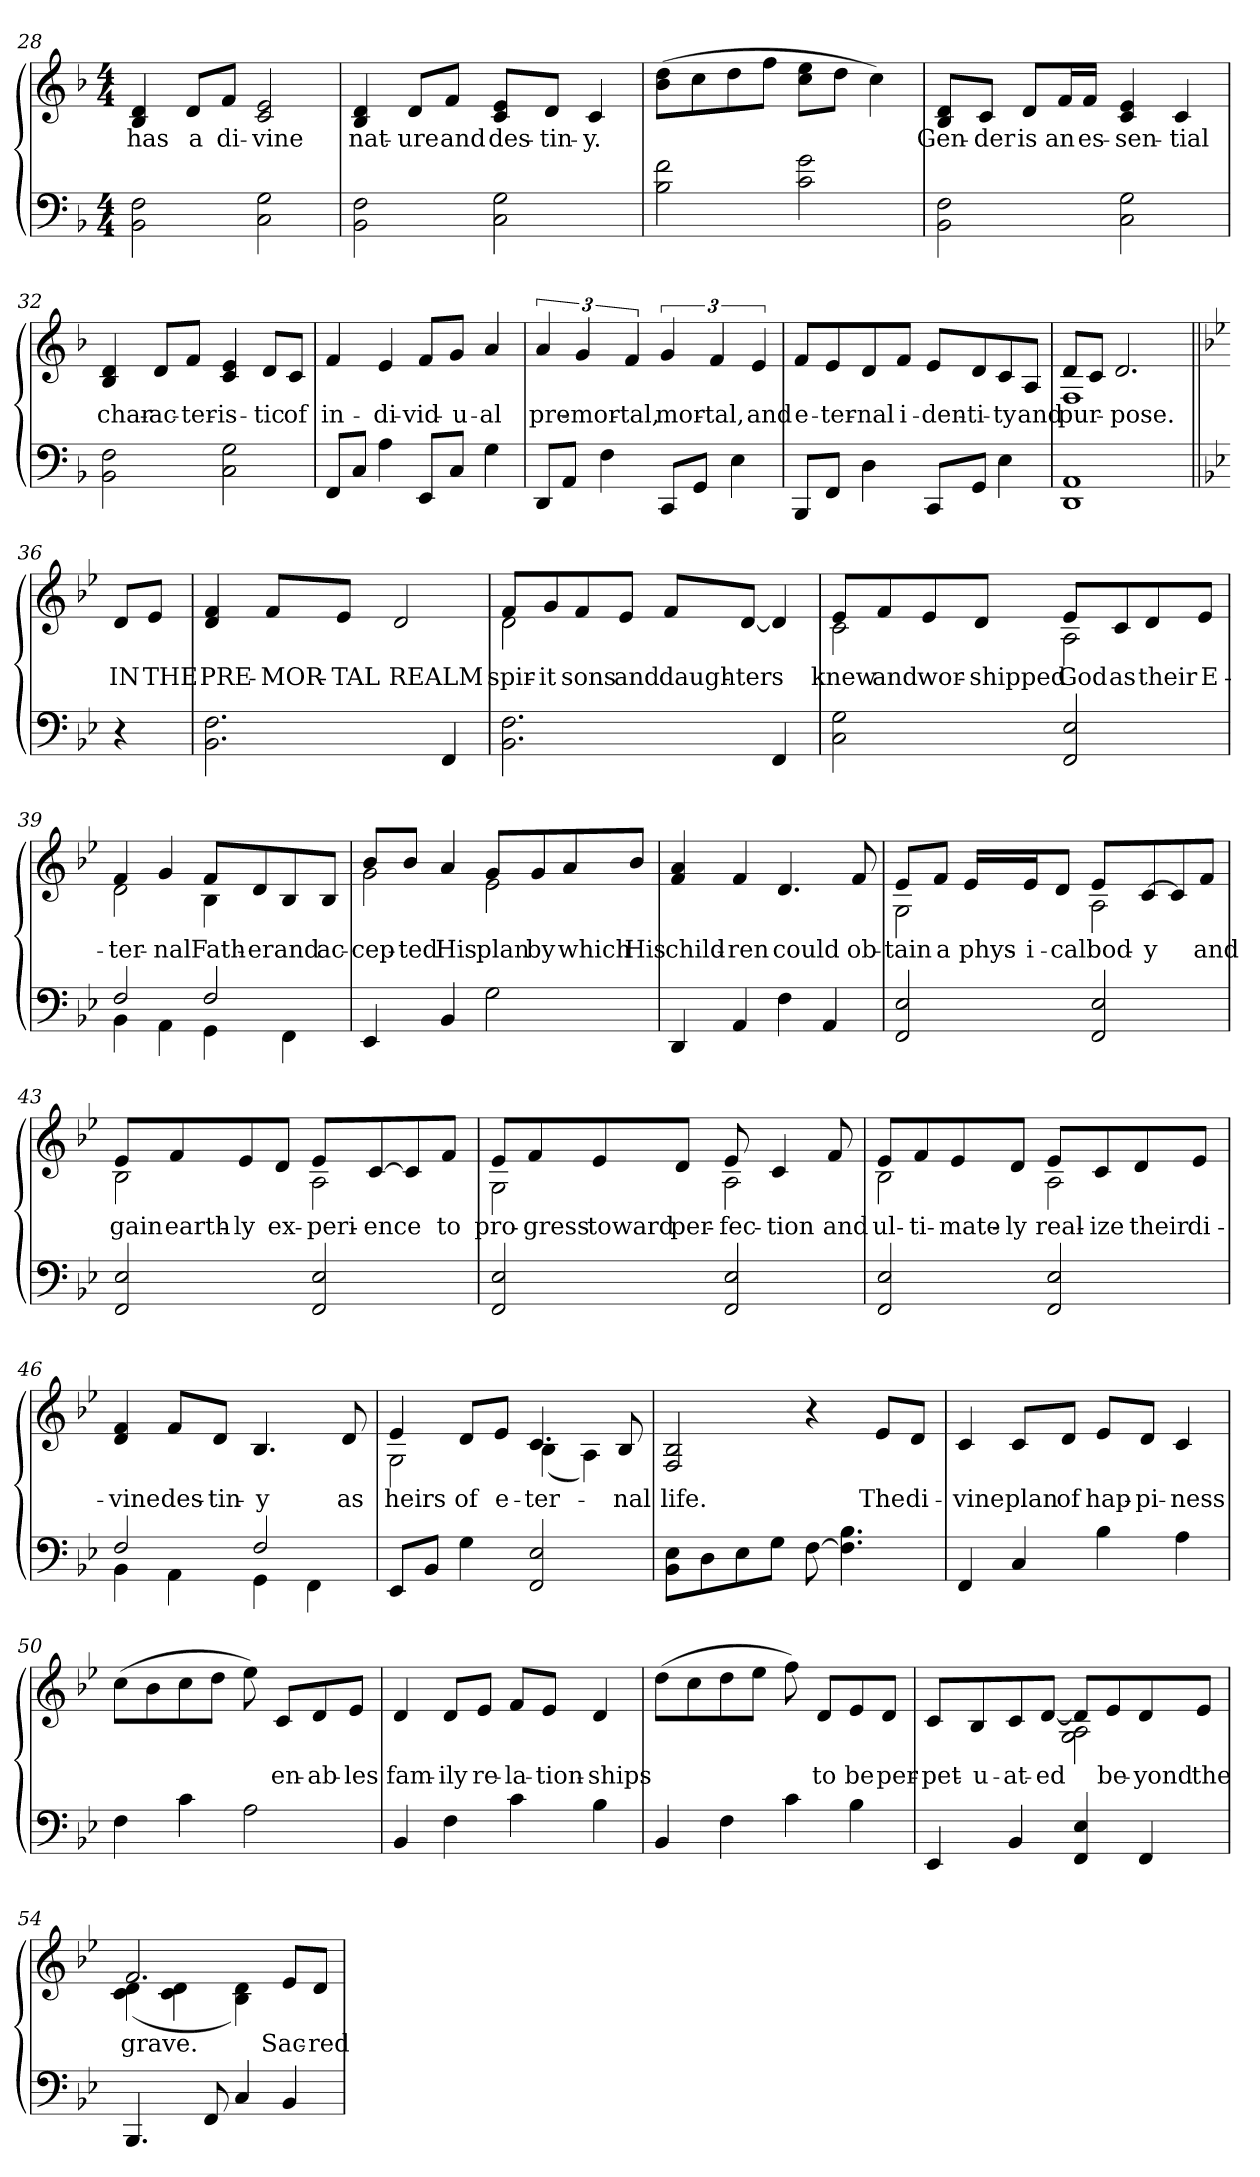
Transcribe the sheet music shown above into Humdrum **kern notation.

**kern	**kern	**text
*part1	*part1	*part1
*staff2	*staff1	*staff1
!!LO:LB:g=z
*clefF4	*clefG2	*
*k[b-]	*k[b-]	*
*F:	*F:	*
*M4/4	*M4/4	*
=28	=28	=28
!	!	!LO:LY:b
2BB-\ 2F\	4B-/ 4d/	has
!	!	!LO:LY:b
.	8d/L	a
!	!	!LO:LY:b
.	8f/J	di-
!	!	!LO:LY:b
2C\ 2G\	2c/ 2e/	-vine
=29	=29	=29
!	!	!LO:LY:b
2BB-\ 2F\	4B-/ 4d/	nat-
!	!	!LO:LY:b
.	8d/L	-ure
!	!	!LO:LY:b
.	8f/J	and
!	!	!LO:LY:b
2C\ 2G\	8c/ 8e/L	des-
!	!	!LO:LY:b
.	8d/J	-tin-
!	!	!LO:LY:b
.	4c/	-y.
=30	=30	=30
2B-\ 2f\	(>8b-\ 8dd\L	.
.	8cc\	.
.	8dd\	.
.	8ff\J	.
2c\ 2g\	8cc\ 8ee\L	.
.	8dd\J	.
.	4cc\)	.
=31	=31	=31
!	!	!LO:LY:b
2BB-\ 2F\	8B-/ 8d/L	Gen-
!	!	!LO:LY:b
.	8c/J	-der
!	!	!LO:LY:b
.	8d/L	is
!	!	!LO:LY:b
.	16f/L	an
!	!	!LO:LY:b
.	16f/JJ	es-
!	!	!LO:LY:b
2C\ 2G\	4c/ 4e/	-sen-
!	!	!LO:LY:b
.	4c/	-tial
!!LO:LB:g=z
=32	=32	=32
!	!	!LO:LY:b
2BB-\ 2F\	4B-/ 4d/	char-
!	!	!LO:LY:b
.	8d/L	-ac-
!	!	!LO:LY:b
.	8f/J	-ter-
!	!	!LO:LY:b
2C\ 2G\	4c/ 4e/	-is-
!	!	!LO:LY:b
.	8d/L	-tic
!	!	!LO:LY:b
.	8c/J	of
=33	=33	=33
!	!	!LO:LY:b
8FF/L	4f/	in-
8C/J	.	.
!	!	!LO:LY:b
4A\	4e/	-di-
!	!	!LO:LY:b
8EE/L	8f/L	-vid-
!	!	!LO:LY:b
8C/J	8g/J	-u-
!	!	!LO:LY:b
4G\	4a/	-al
=34	=34	=34
!	!	!LO:LY:b
8DD/L	6a/	pre-
8AA/J	.	.
!	!	!LO:LY:b
.	6g/	-mor-
4F\	.	.
!	!	!LO:LY:b
.	6f/	-tal,
!	!	!LO:LY:b
8CC/L	6g/	mor-
8GG/J	.	.
!	!	!LO:LY:b
.	6f/	-tal,
4E\	.	.
!	!	!LO:LY:b
.	6e/	and
=35	=35	=35
!	!	!LO:LY:b
8BBB-/L	8f/L	e-
!	!	!LO:LY:b
8FF/J	8e/	-ter-
!	!	!LO:LY:b
4D\	8d/	-nal
!	!	!LO:LY:b
.	8f/J	i-
!	!	!LO:LY:b
8CC/L	8e/L	-den-
!	!	!LO:LY:b
8GG/J	8d/	-ti-
!	!	!LO:LY:b
4E\	8c/	-ty
!	!	!LO:LY:b
.	8A/J	and
=36	=36	=36
!	!	!LO:LY:b
*	*^	*
1DD 1AA	8d/L	1F	pur-
.	8c/J	.	.
!	!	!	!LO:LY:b
.	2.d/	.	-pose.
*	*v	*v	*
!!LO:PB:g=z
=36X2||	=36X2||	=36X2||
*k[b-e-]	*k[b-e-]	*
*B-:	*B-:	*
!	!	!LO:LY:b
4r	8d/L	IN
!	!	!LO:LY:b
.	8e-/J	THE
=36X3	=36X3	=36X3
!	!	!LO:LY:b
2.BB-\ 2.F\	4d/ 4f/	PRE-
!	!	!LO:LY:b
.	8f/L	-MOR-
!	!	!LO:LY:b
.	8e-/J	-TAL
!	!	!LO:LY:b
.	2d/	REALM
4FF/	.	.
=37	=37	=37
!	!	!LO:LY:b
*	*^	*
2.BB-\ 2.F\	8f/L	2d\	spir-
!	!	!	!LO:LY:b
.	8g/	.	-it
!	!	!	!LO:LY:b
.	8f/	.	sons
!	!	!	!LO:LY:b
.	8e-/J	.	and
!	!	!	!LO:LY:b
.	8f/L	2ryy	daugh-
!	!	!	!LO:LY:b
.	[>8d/J	.	-ters
4FF/	4d/]	.	.
!!LO:LB:g=z	!!
=38	=38	=38	=38
!	!	!	!LO:LY:b
2C\ 2G\	8e-/L	2c\	knew
!	!	!	!LO:LY:b
.	8f/	.	and
!	!	!	!LO:LY:b
.	8e-/	.	wor-
!	!	!	!LO:LY:b
.	8d/J	.	-shipped
!	!	!	!LO:LY:b
2FF/ 2E-/	8e-/L	2A\	God
!	!	!	!LO:LY:b
.	8c/	.	as
!	!	!	!LO:LY:b
.	8d/	.	their
!	!	!	!LO:LY:b
.	8e-/J	.	E-
=39	=39	=39	=39
*^	*	*	*
!	!	!	!	!LO:LY:b
2F/	4BB-\	4f/	2d\	-ter-
!	!	!	!	!LO:LY:b
.	4AA\	4g/	.	-nal
!	!	!	!	!LO:LY:b
2F/	4GG\	8f/L	4B-\	Fath-
!	!	!	!	!LO:LY:b
.	.	8d/	.	-er
!	!	!	!	!LO:LY:b
.	4FF\	8B-/	4ryy	and
!	!	!	!	!LO:LY:b
.	.	8B-/J	.	ac-
*v	*v	*	*	*
=40	=40	=40	=40
!	!	!	!LO:LY:b
4EE-/	8b-/L	2g\	-cep-
!	!	!	!LO:LY:b
.	8b-/J	.	-ted
!	!	!	!LO:LY:b
4BB-/	4a/	.	His
!	!	!	!LO:LY:b
2G\	8g/L	2e-\	plan
!	!	!	!LO:LY:b
.	8g/	.	by
!	!	!	!LO:LY:b
.	8a/	.	which
!	!	!	!LO:LY:b
.	8b-/J	.	His
*	*v	*v	*
!!LO:LB:g=z
=41	=41	=41
!	!	!LO:LY:b
4DD/	4f/ 4a/	child-
!	!	!LO:LY:b
4AA/	4f/	-ren
!	!	!LO:LY:b
4F\	4.d/	could
4AA/	.	.
!	!	!LO:LY:b
.	8f/	ob-
=42	=42	=42
!	!	!LO:LY:b
*	*^	*
2FF/ 2E-/	8e-/L	2G\	-tain
!	!	!	!LO:LY:b
.	8f/J	.	a
!	!	!	!LO:LY:b
.	16e-/LL	.	phys-
!	!	!	!LO:LY:b
.	16e-/J	.	-i-
!	!	!	!LO:LY:b
.	8d/J	.	-cal
!	!	!	!LO:LY:b
2FF/ 2E-/	8e-/L	2A\	bod-
!	!	!	!LO:LY:b
.	[>8c/	.	-y
.	8c/]	.	.
!	!	!	!LO:LY:b
.	8f/J	.	and
=43	=43	=43	=43
!	!	!	!LO:LY:b
2FF/ 2E-/	8e-/L	2B-\	gain
!	!	!	!LO:LY:b
.	8f/	.	earth-
!	!	!	!LO:LY:b
.	8e-/	.	-ly
!	!	!	!LO:LY:b
.	8d/J	.	ex-
!	!	!	!LO:LY:b
2FF/ 2E-/	8e-/L	2A\	-peri-
!	!	!	!LO:LY:b
.	[>8c/	.	-ence
.	8c/]	.	.
!	!	!	!LO:LY:b
.	8f/J	.	to
!!LO:LB:g=z	!!
=44	=44	=44	=44
!	!	!	!LO:LY:b
2FF/ 2E-/	8e-/L	2G\	pro-
!	!	!	!LO:LY:b
.	8f/	.	-gress
!	!	!	!LO:LY:b
.	8e-/	.	toward
!	!	!	!LO:LY:b
.	8d/J	.	per-
!	!	!	!LO:LY:b
2FF/ 2E-/	8e-/	2A\	-fec-
!	!	!	!LO:LY:b
.	4c/	.	-tion
!	!	!	!LO:LY:b
.	8f/	.	and
=45	=45	=45	=45
!	!	!	!LO:LY:b
2FF/ 2E-/	8e-/L	2B-\	ul-
!	!	!	!LO:LY:b
.	8f/	.	-ti-
!	!	!	!LO:LY:b
.	8e-/	.	-mate-
!	!	!	!LO:LY:b
.	8d/J	.	-ly
!	!	!	!LO:LY:b
2FF/ 2E-/	8e-/L	2A\	real-
!	!	!	!LO:LY:b
.	8c/	.	-ize
!	!	!	!LO:LY:b
.	8d/	.	their
!	!	!	!LO:LY:b
.	8e-/J	.	di-
*	*v	*v	*
=46	=46	=46
*^	*	*
!	!	!	!LO:LY:b
2F/	4BB-\	4d/ 4f/	-vine
!	!	!	!LO:LY:b
.	4AA\	8f/L	des-
!	!	!	!LO:LY:b
.	.	8d/J	-tin-
!	!	!	!LO:LY:b
2F/	4GG\	4.B-/	-y
.	4FF\	.	.
!	!	!	!LO:LY:b
.	.	8d/	as
*v	*v	*	*
!!LO:PB:g=z
=47	=47	=47
!	!	!LO:LY:b
*	*^	*
8EE-/L	4e-/	2G\	heirs
8BB-/J	.	.	.
!	!	!	!LO:LY:b
4G\	8d/L	.	of
!	!	!	!LO:LY:b
.	8e-/J	.	e-
!	!	!	!LO:LY:b
2FF/ 2E-/	4.c/	(<4B-\	-ter-
.	.	4A\)	.
!	!	!	!LO:LY:b
.	8B-/	.	-nal
*	*v	*v	*
=48	=48	=48
!	!	!LO:LY:b
8BB-\ 8E-\L	2F/ 2B-/	life.
8D\	.	.
8E-\	.	.
8G\J	.	.
[8F\	4r	.
4.F\] 4.B-\	.	.
!	!	!LO:LY:b
.	8e-/L	The
!	!	!LO:LY:b
.	8d/J	di-
=49	=49	=49
!	!	!LO:LY:b
4FF/	4c/	-vine
!	!	!LO:LY:b
4C/	8c/L	plan
!	!	!LO:LY:b
.	8d/J	of
!	!	!LO:LY:b
4B-\	8e-/L	hap-
!	!	!LO:LY:b
.	8d/J	-pi-
!	!	!LO:LY:b
4A\	4c/	-ness
=50	=50	=50
4F\	(>8cc\L	.
.	8b-\	.
4c\	8cc\	.
.	8dd\J	.
2A\	8ee-\)	.
!	!	!LO:LY:b
.	8c/L	en-
!	!	!LO:LY:b
.	8d/	-ab-
!	!	!LO:LY:b
.	8e-/J	-les
!!LO:LB:g=z
=51	=51	=51
!	!	!LO:LY:b
4BB-/	4d/	fam-
!	!	!LO:LY:b
4F\	8d/L	-ily
!	!	!LO:LY:b
.	8e-/J	re-
!	!	!LO:LY:b
4c\	8f/L	-la-
!	!	!LO:LY:b
.	8e-/J	-tion-
!	!	!LO:LY:b
4B-\	4d/	-ships
=52	=52	=52
4BB-/	(>8dd\L	.
.	8cc\	.
4F\	8dd\	.
.	8ee-\J	.
4c\	8ff\)	.
!	!	!LO:LY:b
.	8d/L	to
!	!	!LO:LY:b
4B-\	8e-/	be
!	!	!LO:LY:b
.	8d/J	per-
=53	=53	=53
!	!	!LO:LY:b
*	*^	*
4EE-/	8c/L	2ryy	-pet-
!	!	!	!LO:LY:b
.	8B-/	.	-u-
!	!	!	!LO:LY:b
4BB-/	8c/	.	-at-
!	!	!	!LO:LY:b
.	[>8d/J	.	-ed
4FF/ 4E-/	8d/L]	2G\ 2A\	.
!	!	!	!LO:LY:b
.	8e-/	.	be-
!	!	!	!LO:LY:b
4FF/	8d/	.	-yond
!	!	!	!LO:LY:b
.	8e-/J	.	the
!!LO:LB:g=z	!!
=54	=54	=54	=54
!	!	!	!LO:LY:b
4.BBB-/	2.f/	(4c\ 4d\	grave.
.	.	4c\ 4d\	.
8FF/	.	.	.
4C/	.	4B-\ 4d\)	.
!	!	!	!LO:LY:b
4BB-/	8e-/L	4ryy	Sac-
!	!	!	!LO:LY:b
.	8d/J	.	-red
*	*v	*v	*
=	=	=
*-	*-	*-
